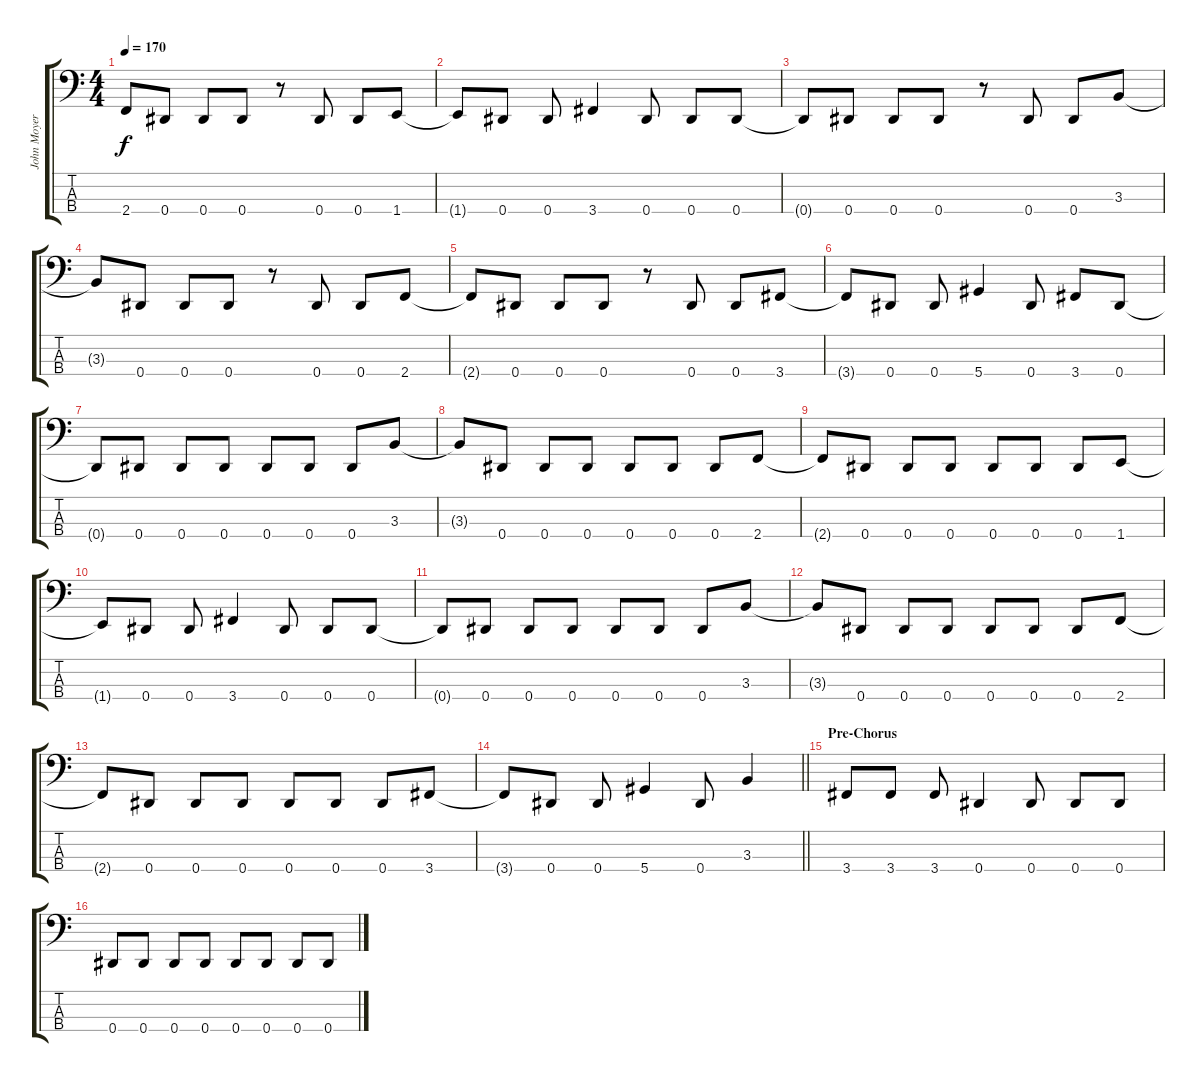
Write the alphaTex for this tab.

\track ("John Moyer" "John Moyer") {instrument electricbasspick}
\staff {score tabs}
\tuning (Gb2 Db2 Ab1 Eb1) {hide}
\ts (4 4)
\tempo 170
\clef f4
\ks c
2.4{t}.8{dy f} 0.4.8 0.4.8 0.4.8 r.8 0.4.8 0.4.8 1.4.8 |
1.4{t}.8 0.4.8 0.4.8 3.4.4 0.4.8 0.4.8 0.4.8 |
0.4{t}.8 0.4.8 0.4.8 0.4.8 r.8 0.4.8 0.4.8 3.3.8 |
3.3{t}.8 0.4.8 0.4.8 0.4.8 r.8 0.4.8 0.4.8 2.4.8 |
2.4{t}.8 0.4.8 0.4.8 0.4.8 r.8 0.4.8 0.4.8 3.4.8 |
3.4{t}.8 0.4.8 0.4.8 5.4.4 0.4.8 3.4.8 0.4.8 |
0.4{t}.8 0.4.8 0.4.8 0.4.8 0.4.8 0.4.8 0.4.8 3.3.8 |
3.3{t}.8 0.4.8 0.4.8 0.4.8 0.4.8 0.4.8 0.4.8 2.4.8 |
2.4{t}.8 0.4.8 0.4.8 0.4.8 0.4.8 0.4.8 0.4.8 1.4.8 |
1.4{t}.8 0.4.8 0.4.8 3.4.4 0.4.8 0.4.8 0.4.8 |
0.4{t}.8 0.4.8 0.4.8 0.4.8 0.4.8 0.4.8 0.4.8 3.3.8 |
3.3{t}.8 0.4.8 0.4.8 0.4.8 0.4.8 0.4.8 0.4.8 2.4.8 |
2.4{t}.8 0.4.8 0.4.8 0.4.8 0.4.8 0.4.8 0.4.8 3.4.8 |
\barLineRight lightlight
3.4{t}.8 0.4.8 0.4.8 5.4.4 0.4.8 3.3.4 |
\section ("" "Pre-Chorus")
3.4.8 3.4.8 3.4.8 0.4.4 0.4.8 0.4.8 0.4.8 |
0.4.8 0.4.8 0.4.8 0.4.8 0.4.8 0.4.8 0.4.8 0.4.8
